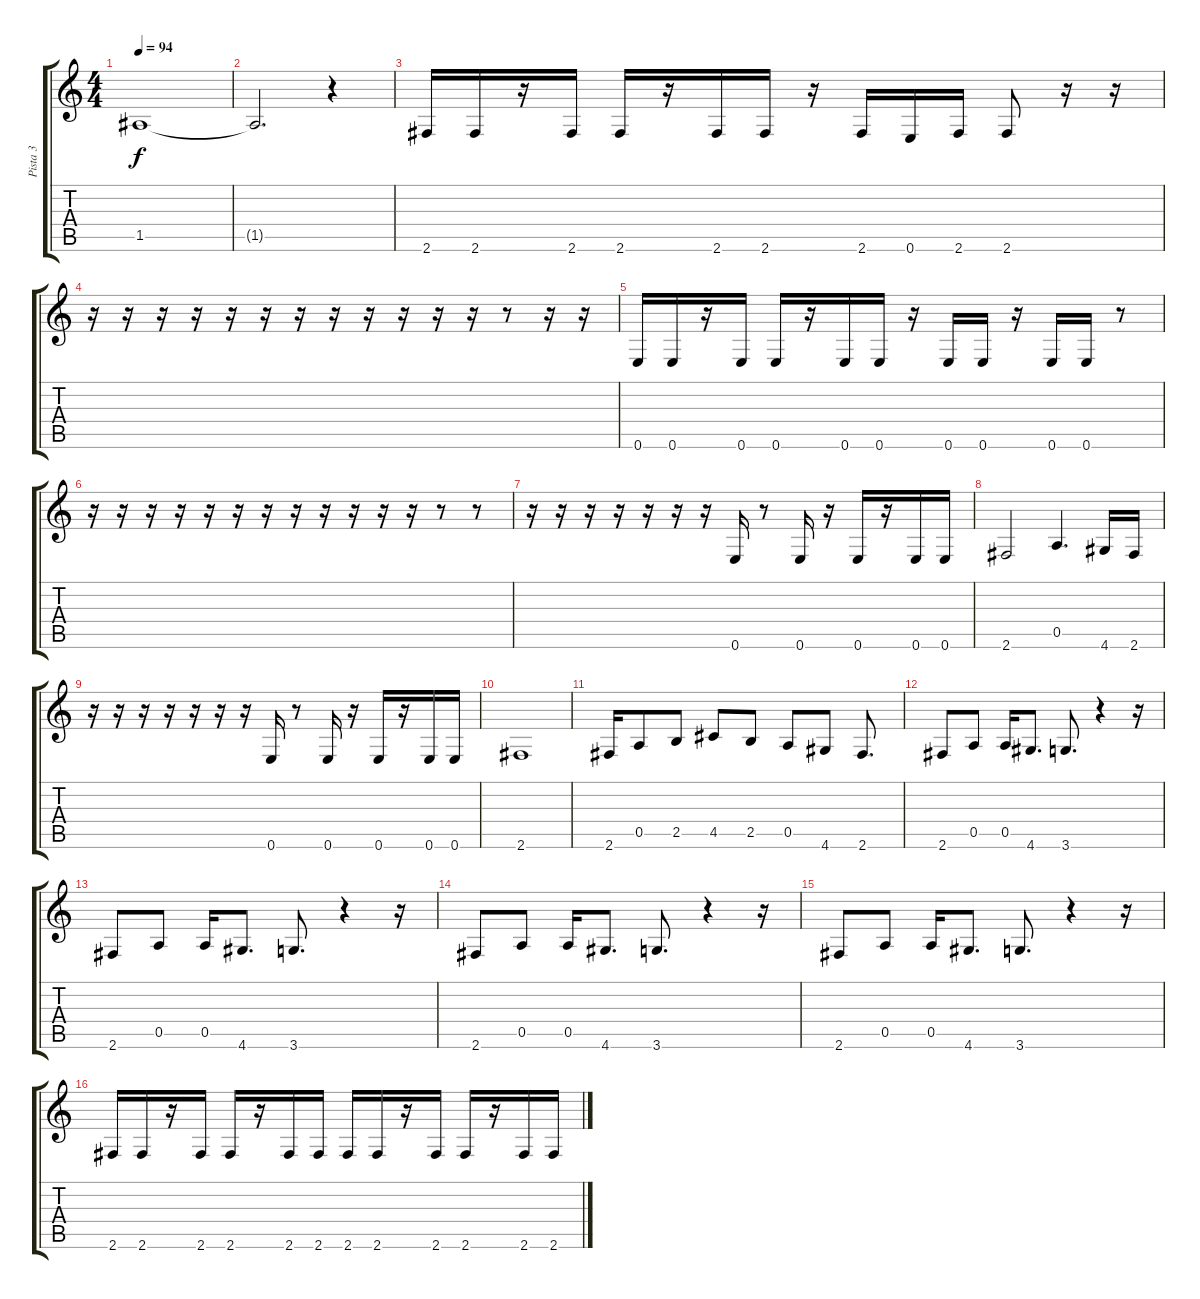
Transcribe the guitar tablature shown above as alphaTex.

\track ("Pista 3" "Pista 3") {instrument acousticbass}
\staff {score tabs}
\tuning (E4 B3 G3 D3 A2 E2) {hide}
\ts (4 4)
\tempo 94
\clef g2
\ks c
1.5.1{dy f} |
1.5{t}.2{d} r.4 |
2.6.16 2.6.16 r.16 2.6.16 2.6.16 r.16 2.6.16 2.6.16 r.16 2.6.16 0.6.16 2.6.16 2.6.8 r.16 r.16 |
r.16 r.16 r.16 r.16 r.16 r.16 r.16 r.16 r.16 r.16 r.16 r.16 r.8 r.16 r.16 |
0.6.16 0.6.16 r.16 0.6.16 0.6.16 r.16 0.6.16 0.6.16 r.16 0.6.16 0.6.16 r.16 0.6.16 0.6.16 r.8 |
r.16 r.16 r.16 r.16 r.16 r.16 r.16 r.16 r.16 r.16 r.16 r.16 r.8 r.8 |
r.16 r.16 r.16 r.16 r.16 r.16 r.16 0.6.16 r.8 0.6.16 r.16 0.6.16 r.16 0.6.16 0.6.16 |
2.6.2 0.5.4{d} 4.6.16 2.6.16 |
r.16 r.16 r.16 r.16 r.16 r.16 r.16 0.6.16 r.8 0.6.16 r.16 0.6.16 r.16 0.6.16 0.6.16 |
2.6.1 |
2.6.16 0.5.8 2.5.8 4.5.8 2.5.8 0.5.8 4.6.8 2.6.8{d} |
2.6.8 0.5.8 0.5.16 4.6.8{d} 3.6.8{d} r.4 r.16 |
2.6.8 0.5.8 0.5.16 4.6.8{d} 3.6.8{d} r.4 r.16 |
2.6.8 0.5.8 0.5.16 4.6.8{d} 3.6.8{d} r.4 r.16 |
2.6.8 0.5.8 0.5.16 4.6.8{d} 3.6.8{d} r.4 r.16 |
2.6.16 2.6.16 r.16 2.6.16 2.6.16 r.16 2.6.16 2.6.16 2.6.16 2.6.16 r.16 2.6.16 2.6.16 r.16 2.6.16 2.6.16
